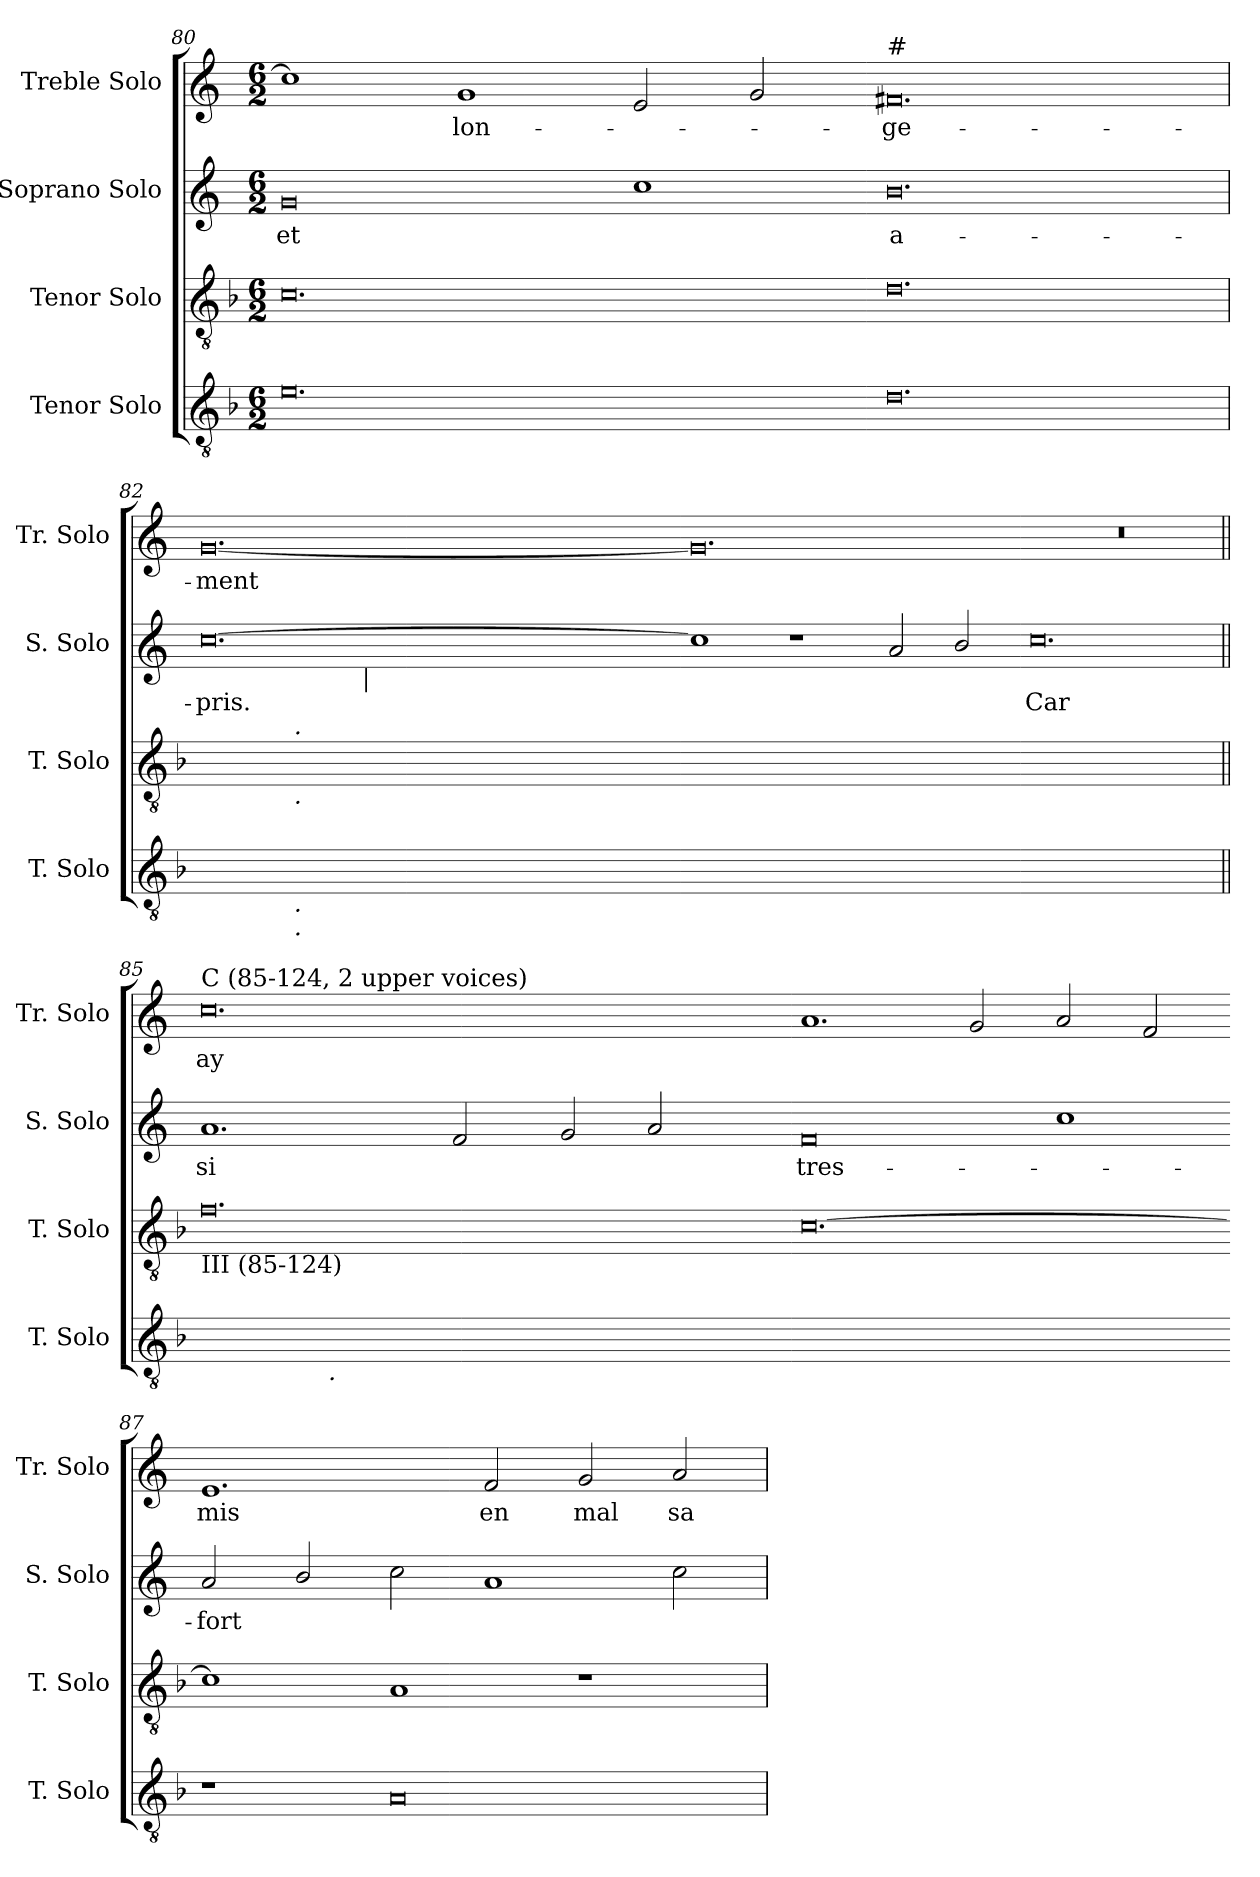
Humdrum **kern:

**kern	**kern	**kern	**text	**kern	**text
*part4	*part3	*part2	*part2	*part1	*part1
*staff4	*staff3	*staff2	*staff2	*staff1	*staff1
*I"Tenor Solo	*I"Tenor Solo	*I"Soprano Solo	*	*I"Treble Solo	*
*I'T. Solo	*I'T. Solo	*I'S. Solo	*	*I'Tr. Solo	*
*clefGv2	*clefGv2	*clefG2	*	*clefG2	*
*ITrd7c12	*ITrd7c12	*	*	*	*
*k[b-]	*k[b-]	*k[]	*	*k[]	*
*F:	*F:	*C:	*	*C:	*
*M6/2	*M6/2	*M6/2	*	*M6/2	*
=80	=80	=80	=80	=80	=80
!	!	!	!LO:LY:b:color=#000000	!	!
0.Ei	0.Ci	0gi	et	1cci]	.
!	!	!	!	!	!LO:LY:b:color=#000000
.	.	.	.	1gi	lon-
.	.	1cci	.	2ei/	.
.	.	.	.	2gi/	.
=81-	=81-	=81-	=81-	=81-	=81-
!	!	!	!LO:LY:b:color=#000000	!	!
!	!	!	!	!LO:TX:a:t=#	!
!	!	!	!	!	!LO:LY:b:color=#000000
0.Di	0.Di	0.bi	a-	0.f#i	-ge-
=82	=82	=82	=82	=82	=82
!	!	!	!LO:LY:b:color=#000000	!	!
!	!	!	!	!	!LO:LY:b:color=#000000
*^	*^	*^	*	*	*
[>0.Ciyy	2ryy	0.ryy	2ryy	[>0.cci	2ryy	-pris.	[<0.gi	-ment
.	32ryy	.	32ryy	.	4ryy	.	.	.
.	64ryy	.	64ryy	.	.	.	.	.
.	128...ryy	.	128...ryy	.	.	.	.	.
!	!	!	!LO:TX:b:i:t=.	!	!	!	!	!
!	!	!	!LO:TX:a:i:t=.	!	!	!	!	!
!	!LO:TX:b:i:t=.	!	!	!	!	!	!	!
!	!LO:TX:b:i:t=.	!	!	!	!	!	!	!
.	1ryy	.	1ryy	.	.	.	.	.
.	.	.	.	.	16ryy	.	.	.
.	.	.	.	.	32ryy	.	.	.
.	.	.	.	.	1024ryy	.	.	.
!	!	!	!	!	!LO:TX:b:i:t=|	!	!	!
.	.	.	.	.	1ryy	.	.	.
.	1ryy	.	1ryy	.	.	.	.	.
.	.	.	.	.	1ryy	.	.	.
.	4ryy	.	4ryy	.	.	.	.	.
.	8ryy	.	8ryy	.	.	.	.	.
.	.	.	.	.	8ryy	.	.	.
.	16ryy	.	16ryy	.	.	.	.	.
.	.	.	.	.	64ryy	.	.	.
.	.	.	.	.	128...ryy	.	.	.
.	1024ryy	.	1024ryy	.	.	.	.	.
*v	*v	*	*	*v	*v	*	*	*
*	*v	*v	*	*	*	*
=83-	=83-	=83-	=83-	=83-	=83-
0.Ciyy_>	0.ryy	1cci]	.	0.gi]	.
.	.	1r	.	.	.
.	.	2ai/	.	.	.
.	.	2bi/	.	.	.
=84-	=84-	=84-	=84-	=84-	=84-
!	!	!	!LO:LY:b:color=#000000	!LO:N:vis=1	!
0.Ciyy]	0.Eiyy	0.cci	Car	0.r	.
!!LO:LB:g=z
=85||	=85||	=85||	=85||	=85||	=85||
!	!	!	!LO:LY:b:color=#000000	!	!
!	!	!	!	!LO:TX:a:t=C (85-124, 2 upper voices)	!
!	!LO:TX:b:t=III (85-124)	!	!	!	!
!LO:TX:b:t=III (85-124)	!	!	!	!	!
!	!	!	!	!	!LO:LY:b:color=#000000
*^	*	*	*	*	*
[<0.FFiyy	2ryy	0.Fi	1.ai	si	0.cci	ay
.	16ryy	.	.	.	.	.
.	64...ryy	.	.	.	.	.
!	!LO:TX:b:i:t=.	!	!	!	!	!
.	1ryy	.	.	.	.	.
.	.	.	2fi/	.	.	.
.	1ryy	.	.	.	.	.
.	.	.	2gi/	.	.	.
.	.	.	2ai/	.	.	.
.	4ryy	.	.	.	.	.
.	8ryy	.	.	.	.	.
.	32ryy	.	.	.	.	.
.	512ryy	.	.	.	.	.
*v	*v	*	*	*	*	*
=86-	=86-	=86-	=86-	=86-	=86-
*^	*	*	*	*	*
!	!	!	!	!LO:LY:b:color=#000000	!	!
*v	*v	*	*	*	*	*
0.FFiyy]	[>0.Ci	0fi	tres-	1.ai	.
.	.	.	.	2gi/	.
.	.	1cci	.	2ai/	.
.	.	.	.	2fi/	.
=87-	=87-	=87-	=87-	=87-	=87-
!	!	!	!LO:LY:b:color=#000000	!	!
!	!	!	!	!	!LO:LY:b:color=#000000
1r	1Ci]	2ai/	-fort	1.ei	mis
.	.	2bi/	.	.	.
0AAi	1AAi	2cci\	.	.	.
!	!	!	!	!	!LO:LY:b:color=#000000
.	.	1ai	.	2fi/	en
!	!	!	!	!	!LO:LY:b:color=#000000
.	1r	.	.	2gi/	mal
!	!	!	!	!	!LO:LY:b:color=#000000
.	.	2cci\	.	2ai/	sa-
=	=	=	=	=	=
*-	*-	*-	*-	*-	*-
